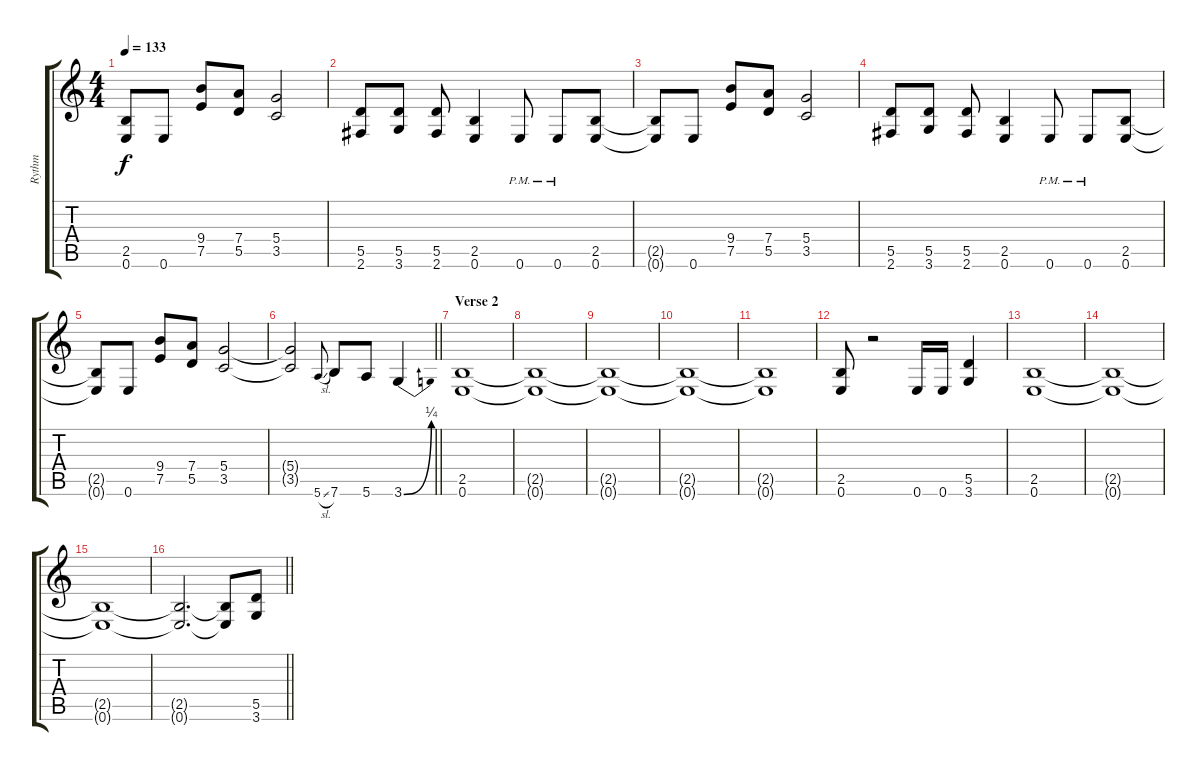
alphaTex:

\track ("Rythm" "Rythm") {instrument distortionguitar}
\staff {score tabs}
\tuning (E4 B3 G3 D3 A2 E2) {hide}
\ts (4 4)
\tempo 133
\clef g2
\ks c
(2.5{t} 0.6{t}).8{dy f} 0.6.8 (9.4 7.5).8 (7.4 5.5).8 (5.4 3.5).2 |
(5.5 2.6).8 (5.5 3.6).8 (5.5 2.6).8 (2.5 0.6).4 0.6{pm}.8 0.6{pm}.8 (2.5 0.6).8 |
(2.5{t} 0.6{t}).8 0.6.8 (9.4 7.5).8 (7.4 5.5).8 (5.4 3.5).2 |
(5.5 2.6).8 (5.5 3.6).8 (5.5 2.6).8 (2.5 0.6).4 0.6{pm}.8 0.6{pm}.8 (2.5 0.6).8 |
(2.5{t} 0.6{t}).8 0.6.8 (9.4 7.5).8 (7.4 5.5).8 (5.4 3.5).2 |
\barLineRight lightlight
(5.4{t} 3.5{t}).2 5.6{sl}.8{gr onbeat} 7.6.8 5.6.8 3.6{be (bend 0 0 60 1)}.4 |
\section ("" "Verse 2")
(2.5 0.6).1 |
(2.5{t} 0.6{t}).1 |
(2.5{t} 0.6{t}).1 |
(2.5{t} 0.6{t}).1 |
(2.5{t} 0.6{t}).1 |
(2.5 0.6).8 r.2 0.6.16 0.6.16 (5.5 3.6).4 |
(2.5 0.6).1 |
(2.5{t} 0.6{t}).1 |
(2.5{t} 0.6{t}).1 |
\barLineRight lightlight
(2.5{t} 0.6{t}).2{d} (2.5{t} 0.6{t}).8 (5.5 3.6).8
